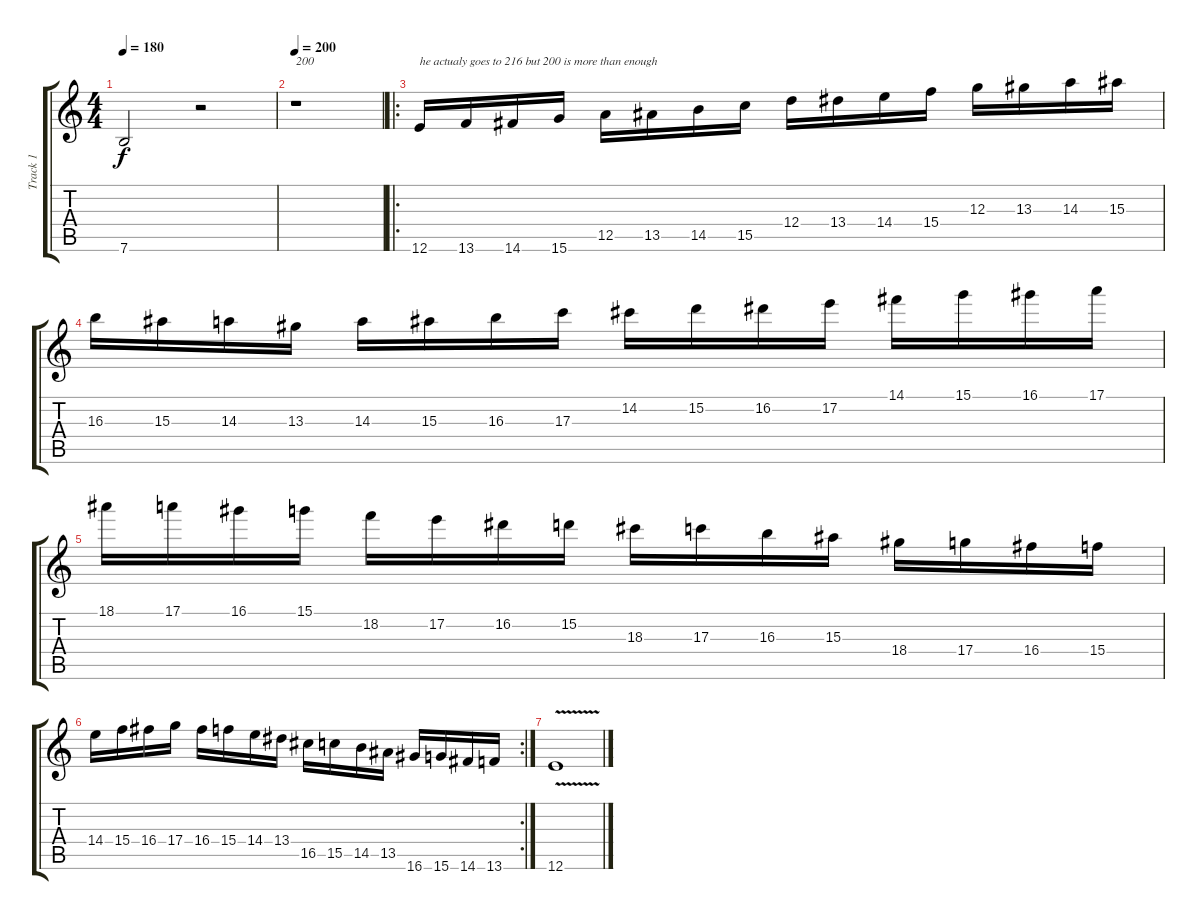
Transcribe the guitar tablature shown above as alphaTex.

\track ("Track 1" "Track 1") {instrument electricguitarmuted}
\staff {score tabs}
\tuning (E4 B3 G3 D3 A2 E2) {hide}
\ts (4 4)
\tempo 180
\clef g2
\ks c
7.6.2{dy f} r.2 |
\tempo 200
r.1{txt "200"} |
\ro
12.6.16{txt "he actualy goes to 216 but 200 is more than enough"} 13.6.16 14.6.16 15.6.16 12.5.16 13.5.16 14.5.16 15.5.16 12.4.16 13.4.16 14.4.16 15.4.16 12.3.16 13.3.16 14.3.16 15.3.16 |
16.3.16 15.3.16 14.3.16 13.3.16 14.3.16 15.3.16 16.3.16 17.3.16 14.2.16 15.2.16 16.2.16 17.2.16 14.1.16 15.1.16 16.1.16 17.1.16 |
18.1.16 17.1.16 16.1.16 15.1.16 18.2.16 17.2.16 16.2.16 15.2.16 18.3.16 17.3.16 16.3.16 15.3.16 18.4.16 17.4.16 16.4.16 15.4.16 |
\rc 2
14.4.16 15.4.16 16.4.16 17.4.16 16.4.16 15.4.16 14.4.16 13.4.16 16.5.16 15.5.16 14.5.16 13.5.16 16.6.16 15.6.16 14.6.16 13.6.16 |
12.6{v}.1
